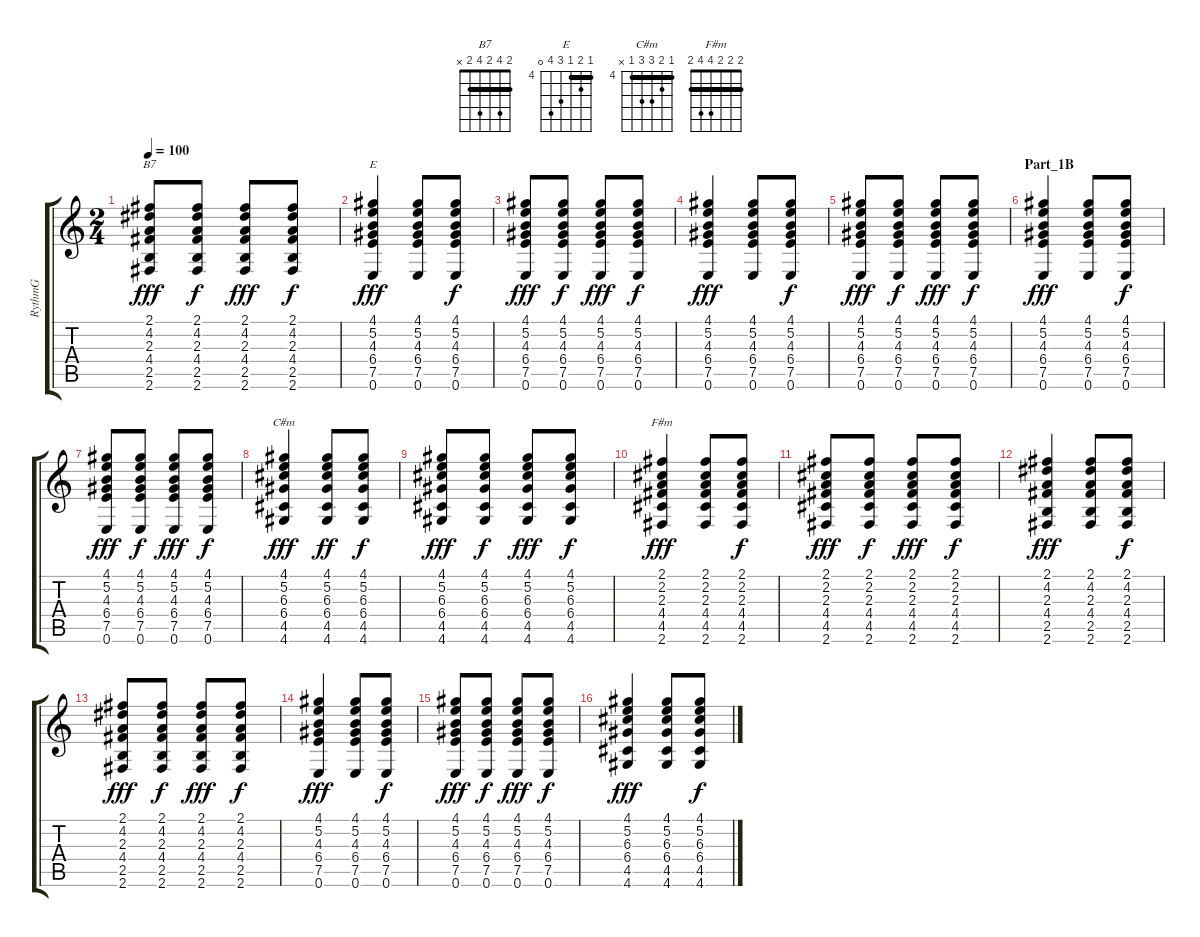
\track ("RythmG" "RythmG") {instrument acousticguitarsteel}
\staff {score tabs}
\tuning (E4 B3 G3 D3 A2 E2) {hide}
\chord ("B7" 2 4 2 4 2 x) {barre 2}
\chord ("E" 4 5 4 6 7 0) {firstfret 4 barre 4}
\chord ("C#m" 4 5 6 6 4 x) {firstfret 4 barre 4}
\chord ("F#m" 2 2 2 4 4 2) {barre 2}
\ts (2 4)
\tempo 100
\clef g2
\ks c
(2.1 4.2 2.3 4.4 2.5 2.6).8{ch "B7" dy fff} (2.1 4.2 2.3 4.4 2.5 2.6).8{dy f} (2.1 4.2 2.3 4.4 2.5 2.6).8{dy fff} (2.1 4.2 2.3 4.4 2.5 2.6).8{dy f} |
(4.1 5.2 4.3 6.4 7.5 0.6).4{ch "E" dy fff} (4.1 5.2 4.3 6.4 7.5 0.6).8 (4.1 5.2 4.3 6.4 7.5 0.6).8{dy f} |
(4.1 5.2 4.3 6.4 7.5 0.6).8{dy fff} (4.1 5.2 4.3 6.4 7.5 0.6).8{dy f} (4.1 5.2 4.3 6.4 7.5 0.6).8{dy fff} (4.1 5.2 4.3 6.4 7.5 0.6).8{dy f} |
(4.1 5.2 4.3 6.4 7.5 0.6).4{dy fff} (4.1 5.2 4.3 6.4 7.5 0.6).8 (4.1 5.2 4.3 6.4 7.5 0.6).8{dy f} |
(4.1 5.2 4.3 6.4 7.5 0.6).8{dy fff} (4.1 5.2 4.3 6.4 7.5 0.6).8{dy f} (4.1 5.2 4.3 6.4 7.5 0.6).8{dy fff} (4.1 5.2 4.3 6.4 7.5 0.6).8{dy f} |
\section ("" "Part_1B")
(4.1 5.2 4.3 6.4 7.5 0.6).4{dy fff} (4.1 5.2 4.3 6.4 7.5 0.6).8 (4.1 5.2 4.3 6.4 7.5 0.6).8{dy f} |
(4.1 5.2 4.3 6.4 7.5 0.6).8{dy fff} (4.1 5.2 4.3 6.4 7.5 0.6).8{dy f} (4.1 5.2 4.3 6.4 7.5 0.6).8{dy fff} (4.1 5.2 4.3 6.4 7.5 0.6).8{dy f} |
(4.1 5.2 6.3 6.4 4.5 4.6).4{ch "C#m" dy fff} (4.1 5.2 6.3 6.4 4.5 4.6).8{dy ff} (4.1 5.2 6.3 6.4 4.5 4.6).8{dy f} |
(4.1 5.2 6.3 6.4 4.5 4.6).8{dy fff} (4.1 5.2 6.3 6.4 4.5 4.6).8{dy f} (4.1 5.2 6.3 6.4 4.5 4.6).8{dy fff} (4.1 5.2 6.3 6.4 4.5 4.6).8{dy f} |
(2.1 2.2 2.3 4.4 4.5 2.6).4{ch "F#m" dy fff} (2.1 2.2 2.3 4.4 4.5 2.6).8 (2.1 2.2 2.3 4.4 4.5 2.6).8{dy f} |
(2.1 2.2 2.3 4.4 4.5 2.6).8{dy fff} (2.1 2.2 2.3 4.4 4.5 2.6).8{dy f} (2.1 2.2 2.3 4.4 4.5 2.6).8{dy fff} (2.1 2.2 2.3 4.4 4.5 2.6).8{dy f} |
(2.1 4.2 2.3 4.4 2.5 2.6).4{dy fff} (2.1 4.2 2.3 4.4 2.5 2.6).8 (2.1 4.2 2.3 4.4 2.5 2.6).8{dy f} |
(2.1 4.2 2.3 4.4 2.5 2.6).8{dy fff} (2.1 4.2 2.3 4.4 2.5 2.6).8{dy f} (2.1 4.2 2.3 4.4 2.5 2.6).8{dy fff} (2.1 4.2 2.3 4.4 2.5 2.6).8{dy f} |
(4.1 5.2 4.3 6.4 7.5 0.6).4{dy fff} (4.1 5.2 4.3 6.4 7.5 0.6).8 (4.1 5.2 4.3 6.4 7.5 0.6).8{dy f} |
(4.1 5.2 4.3 6.4 7.5 0.6).8{dy fff} (4.1 5.2 4.3 6.4 7.5 0.6).8{dy f} (4.1 5.2 4.3 6.4 7.5 0.6).8{dy fff} (4.1 5.2 4.3 6.4 7.5 0.6).8{dy f} |
(4.1 5.2 6.3 6.4 4.5 4.6).4{dy fff} (4.1 5.2 6.3 6.4 4.5 4.6).8 (4.1 5.2 6.3 6.4 4.5 4.6).8{dy f}
